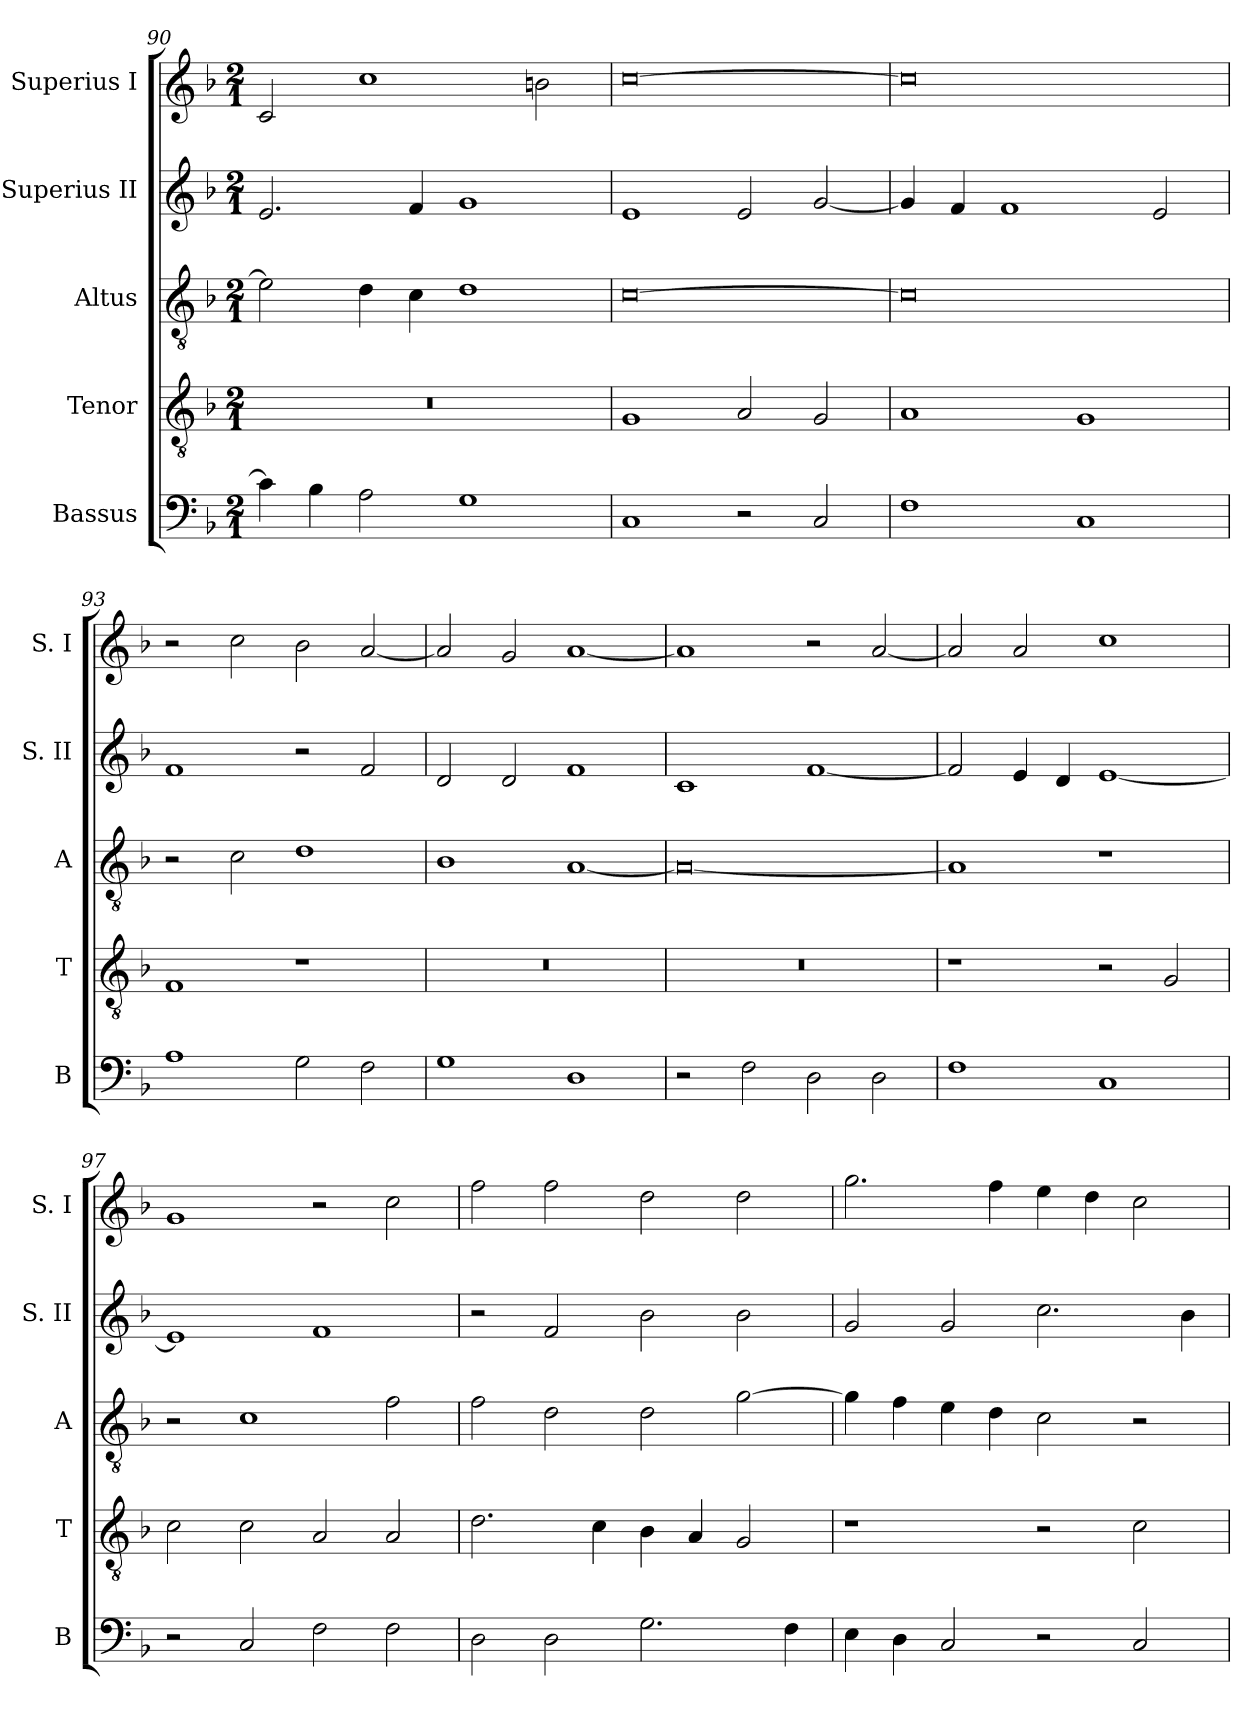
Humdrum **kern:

**kern	**kern	**kern	**kern	**kern
*part5	*part4	*part3	*part2	*part1
*staff5	*staff4	*staff3	*staff2	*staff1
*I"Bassus	*I"Tenor	*I"Altus	*I"Superius II	*I"Superius I
*I'B	*I'T	*I'A	*I'S. II	*I'S. I
*clefF4	*clefGv2	*clefGv2	*clefG2	*clefG2
*k[b-]	*k[b-]	*k[b-]	*k[b-]	*k[b-]
*F:	*F:	*F:	*F:	*F:
*M2/1	*M2/1	*M2/1	*M2/1	*M2/1
=90	=90	=90	=90	=90
4c]	0r	2e]	2.e	2c
4B-	.	.	.	.
2A	.	4d	.	1cc
.	.	4c	4f	.
1G	.	1d	1g	.
.	.	.	.	2bn
=91	=91	=91	=91	=91
1C	1G	[0c	1e	[0cc
2r	2A	.	2e	.
2C	2G	.	[2g	.
=92	=92	=92	=92	=92
1F	1A	0c]	4g]	0cc]
.	.	.	4f	.
.	.	.	1f	.
1C	1G	.	.	.
.	.	.	2e	.
=93	=93	=93	=93	=93
1A	1F	2r	1f	2r
.	.	2c	.	2cc
2G	1r	1d	2r	2b-
2F	.	.	2f	[2a
=94	=94	=94	=94	=94
1G	0r	1B-	2d	2a]
.	.	.	2d	2g
1D	.	[1A	1f	[1a
=95	=95	=95	=95	=95
2r	0r	0A_	1c	1a]
2F	.	.	.	.
2D	.	.	[1f	2r
2D	.	.	.	[2a
=96	=96	=96	=96	=96
1F	1r	1A]	2f]	2a]
.	.	.	4e	2a
.	.	.	4d	.
1C	2r	1r	[1e	1cc
.	2G	.	.	.
=97	=97	=97	=97	=97
2r	2c	2r	1e]	1g
2C	2c	1c	.	.
2F	2A	.	1f	2r
2F	2A	2f	.	2cc
=98	=98	=98	=98	=98
2D	2.d	2f	2r	2ff
2D	.	2d	2f	2ff
.	4c	.	.	.
2.G	4B-	2d	2b-	2dd
.	4A	.	.	.
.	2G	[2g	2b-	2dd
4F	.	.	.	.
=99	=99	=99	=99	=99
4E	1r	4g]	2g	2.gg
4D	.	4f	.	.
2C	.	4e	2g	.
.	.	4d	.	4ff
2r	2r	2c	2.cc	4ee
.	.	.	.	4dd
2C	2c	2r	.	2cc
.	.	.	4b-	.
=	=	=	=	=
*-	*-	*-	*-	*-
